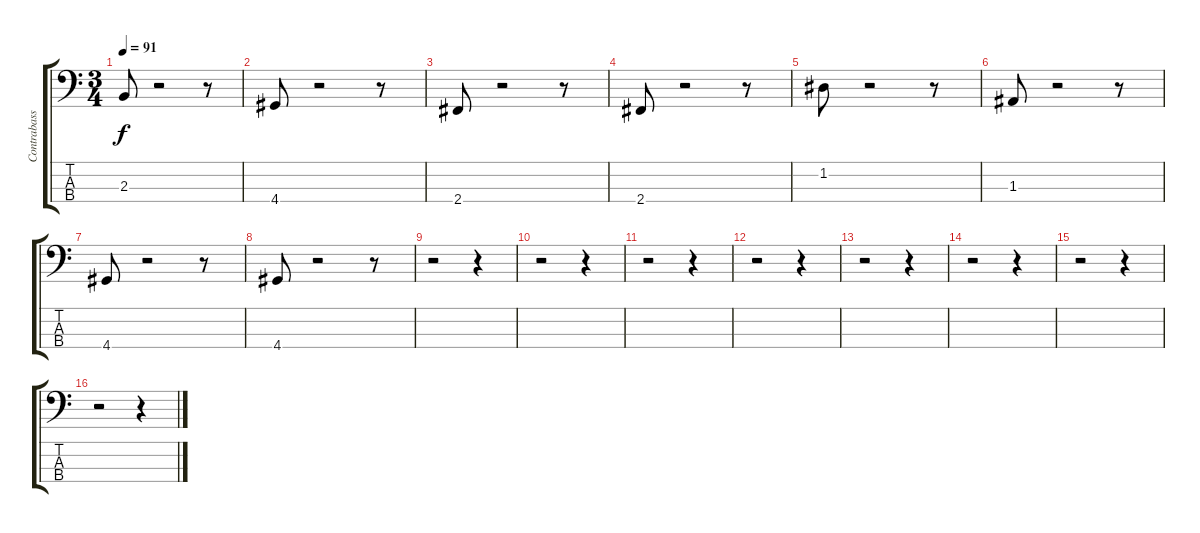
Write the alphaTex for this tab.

\track ("Contrabass" "Contrabass") {instrument acousticguitarsteel}
\staff {score tabs}
\tuning (G2 D2 A1 E1) {hide}
\ts (3 4)
\tempo 91
\clef f4
\ks c
2.3.8{dy f} r.2 r.8 |
4.4.8 r.2 r.8 |
2.4.8 r.2 r.8 |
2.4.8 r.2 r.8 |
1.2.8 r.2 r.8 |
1.3.8 r.2 r.8 |
4.4.8 r.2 r.8 |
4.4.8 r.2 r.8 |
r.2 r.4 |
r.2 r.4 |
r.2 r.4 |
r.2 r.4 |
r.2 r.4 |
r.2 r.4 |
r.2 r.4 |
r.2 r.4
